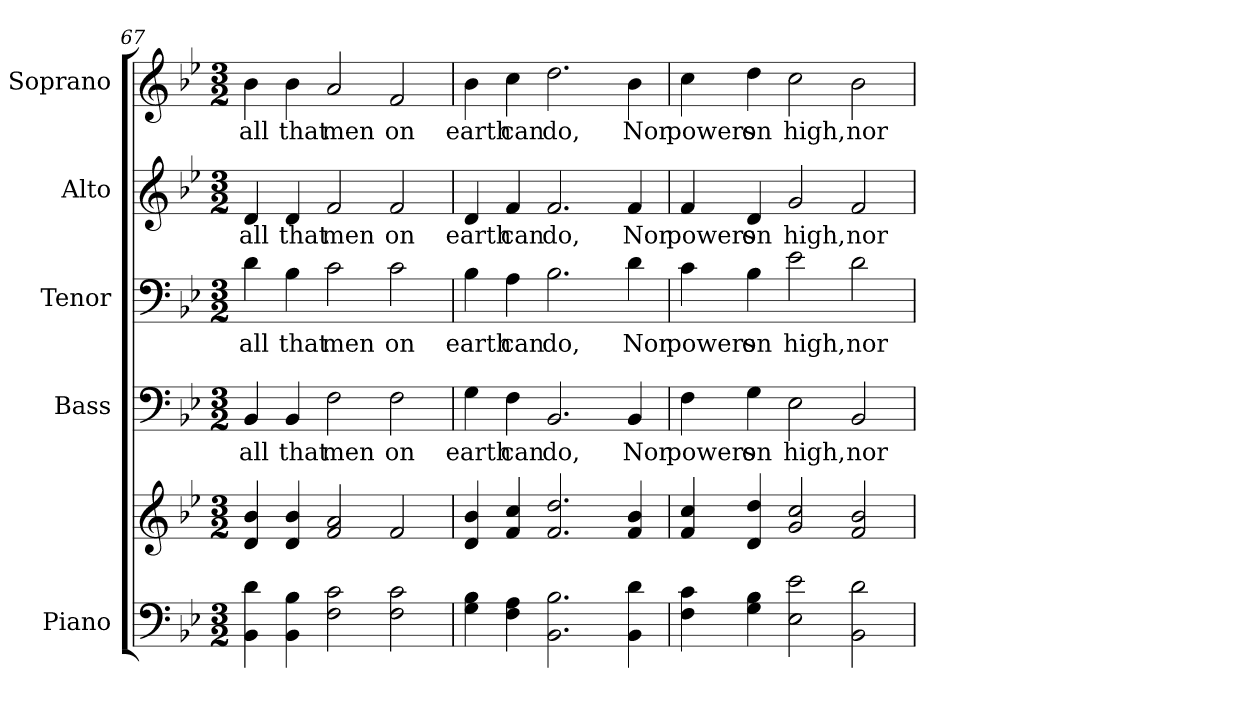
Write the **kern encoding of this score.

**kern	**kern	**kern	**text	**kern	**text	**kern	**text	**kern	**text
*part5	*part5	*part4	*part4	*part3	*part3	*part2	*part2	*part1	*part1
*staff6	*staff5	*staff4	*staff4	*staff3	*staff3	*staff2	*staff2	*staff1	*staff1
*I"Piano	*	*I"Bass	*	*I"Tenor	*	*I"Alto	*	*I"Soprano	*
*I'Pno.	*	*I'B.	*	*I'T.	*	*I'A.	*	*I'S.	*
*clefF4	*clefG2	*clefF4	*	*clefF4	*	*clefG2	*	*clefG2	*
*k[b-e-]	*k[b-e-]	*k[b-e-]	*	*k[b-e-]	*	*k[b-e-]	*	*k[b-e-]	*
*g:	*g:	*g:	*	*g:	*	*g:	*	*g:	*
*M3/2	*M3/2	*M3/2	*	*M3/2	*	*M3/2	*	*M3/2	*
=67	=67	=67	=67	=67	=67	=67	=67	=67	=67
!	!	!	!LO:LY:b:color=#000000	!	!	!	!	!	!
!	!	!	!	!	!LO:LY:b:color=#000000	!	!	!	!
!	!	!	!	!	!	!	!LO:LY:b:color=#000000	!	!
!	!	!	!	!	!	!	!	!	!LO:LY:b:color=#000000
4BB-i\ 4di	4di/ 4b-i	4BB-i/	all	4di\	all	4di/	all	4b-i\	all
!	!	!	!LO:LY:b:color=#000000	!	!	!	!	!	!
!	!	!	!	!	!LO:LY:b:color=#000000	!	!	!	!
!	!	!	!	!	!	!	!LO:LY:b:color=#000000	!	!
!	!	!	!	!	!	!	!	!	!LO:LY:b:color=#000000
4BB-i\ 4B-i	4di/ 4b-i	4BB-i/	that	4B-i\	that	4di/	that	4b-i\	that
!	!	!	!LO:LY:b:color=#000000	!	!	!	!	!	!
!	!	!	!	!	!LO:LY:b:color=#000000	!	!	!	!
!	!	!	!	!	!	!	!LO:LY:b:color=#000000	!	!
!	!	!	!	!	!	!	!	!	!LO:LY:b:color=#000000
2Fi\ 2ci	2fi/ 2ai	2Fi\	men	2ci\	men	2fi/	men	2ai/	men
!	!	!	!LO:LY:b:color=#000000	!	!	!	!	!	!
!	!	!	!	!	!LO:LY:b:color=#000000	!	!	!	!
!	!	!	!	!	!	!	!LO:LY:b:color=#000000	!	!
!	!	!	!	!	!	!	!	!	!LO:LY:b:color=#000000
2Fi\ 2ci	2fi/	2Fi\	on	2ci\	on	2fi/	on	2fi/	on
=68	=68	=68	=68	=68	=68	=68	=68	=68	=68
!	!	!	!LO:LY:b:color=#000000	!	!	!	!	!	!
!	!	!	!	!	!LO:LY:b:color=#000000	!	!	!	!
!	!	!	!	!	!	!	!LO:LY:b:color=#000000	!	!
!	!	!	!	!	!	!	!	!	!LO:LY:b:color=#000000
4Gi\ 4B-i	4di/ 4b-i	4Gi\	earth	4B-i\	earth	4di/	earth	4b-i\	earth
!	!	!	!LO:LY:b:color=#000000	!	!	!	!	!	!
!	!	!	!	!	!LO:LY:b:color=#000000	!	!	!	!
!	!	!	!	!	!	!	!LO:LY:b:color=#000000	!	!
!	!	!	!	!	!	!	!	!	!LO:LY:b:color=#000000
4Fi\ 4Ai	4fi/ 4cci	4Fi\	can	4Ai\	can	4fi/	can	4cci\	can
!	!	!	!LO:LY:b:color=#000000	!	!	!	!	!	!
!	!	!	!	!	!LO:LY:b:color=#000000	!	!	!	!
!	!	!	!	!	!	!	!LO:LY:b:color=#000000	!	!
!	!	!	!	!	!	!	!	!	!LO:LY:b:color=#000000
2.BB-i\ 2.B-i	2.fi/ 2.ddi	2.BB-i/	do,	2.B-i\	do,	2.fi/	do,	2.ddi\	do,
!	!	!	!LO:LY:b:color=#000000	!	!	!	!	!	!
!	!	!	!	!	!LO:LY:b:color=#000000	!	!	!	!
!	!	!	!	!	!	!	!LO:LY:b:color=#000000	!	!
!	!	!	!	!	!	!	!	!	!LO:LY:b:color=#000000
4BB-i\ 4di	4fi/ 4b-i	4BB-i/	Nor	4di\	Nor	4fi/	Nor	4b-i\	Nor
!!LO:PB:g=z
=69	=69	=69	=69	=69	=69	=69	=69	=69	=69
!	!	!	!LO:LY:b:color=#000000	!	!	!	!	!	!
!	!	!	!	!	!LO:LY:b:color=#000000	!	!	!	!
!	!	!	!	!	!	!	!LO:LY:b:color=#000000	!	!
!	!	!	!	!	!	!	!	!	!LO:LY:b:color=#000000
4Fi\ 4ci	4fi/ 4cci	4Fi\	powers	4ci\	powers	4fi/	powers	4cci\	powers
!	!	!	!LO:LY:b:color=#000000	!	!	!	!	!	!
!	!	!	!	!	!LO:LY:b:color=#000000	!	!	!	!
!	!	!	!	!	!	!	!LO:LY:b:color=#000000	!	!
!	!	!	!	!	!	!	!	!	!LO:LY:b:color=#000000
4Gi\ 4B-i	4di/ 4ddi	4Gi\	on	4B-i\	on	4di/	on	4ddi\	on
!	!	!	!LO:LY:b:color=#000000	!	!	!	!	!	!
!	!	!	!	!	!LO:LY:b:color=#000000	!	!	!	!
!	!	!	!	!	!	!	!LO:LY:b:color=#000000	!	!
!	!	!	!	!	!	!	!	!	!LO:LY:b:color=#000000
2E-i\ 2e-i	2gi/ 2cci	2E-i\	high,	2e-i\	high,	2gi/	high,	2cci\	high,
!	!	!	!LO:LY:b:color=#000000	!	!	!	!	!	!
!	!	!	!	!	!LO:LY:b:color=#000000	!	!	!	!
!	!	!	!	!	!	!	!LO:LY:b:color=#000000	!	!
!	!	!	!	!	!	!	!	!	!LO:LY:b:color=#000000
2BB-i\ 2di	2fi/ 2b-i	2BB-i/	nor	2di\	nor	2fi/	nor	2b-i\	nor
=	=	=	=	=	=	=	=	=	=
*-	*-	*-	*-	*-	*-	*-	*-	*-	*-
